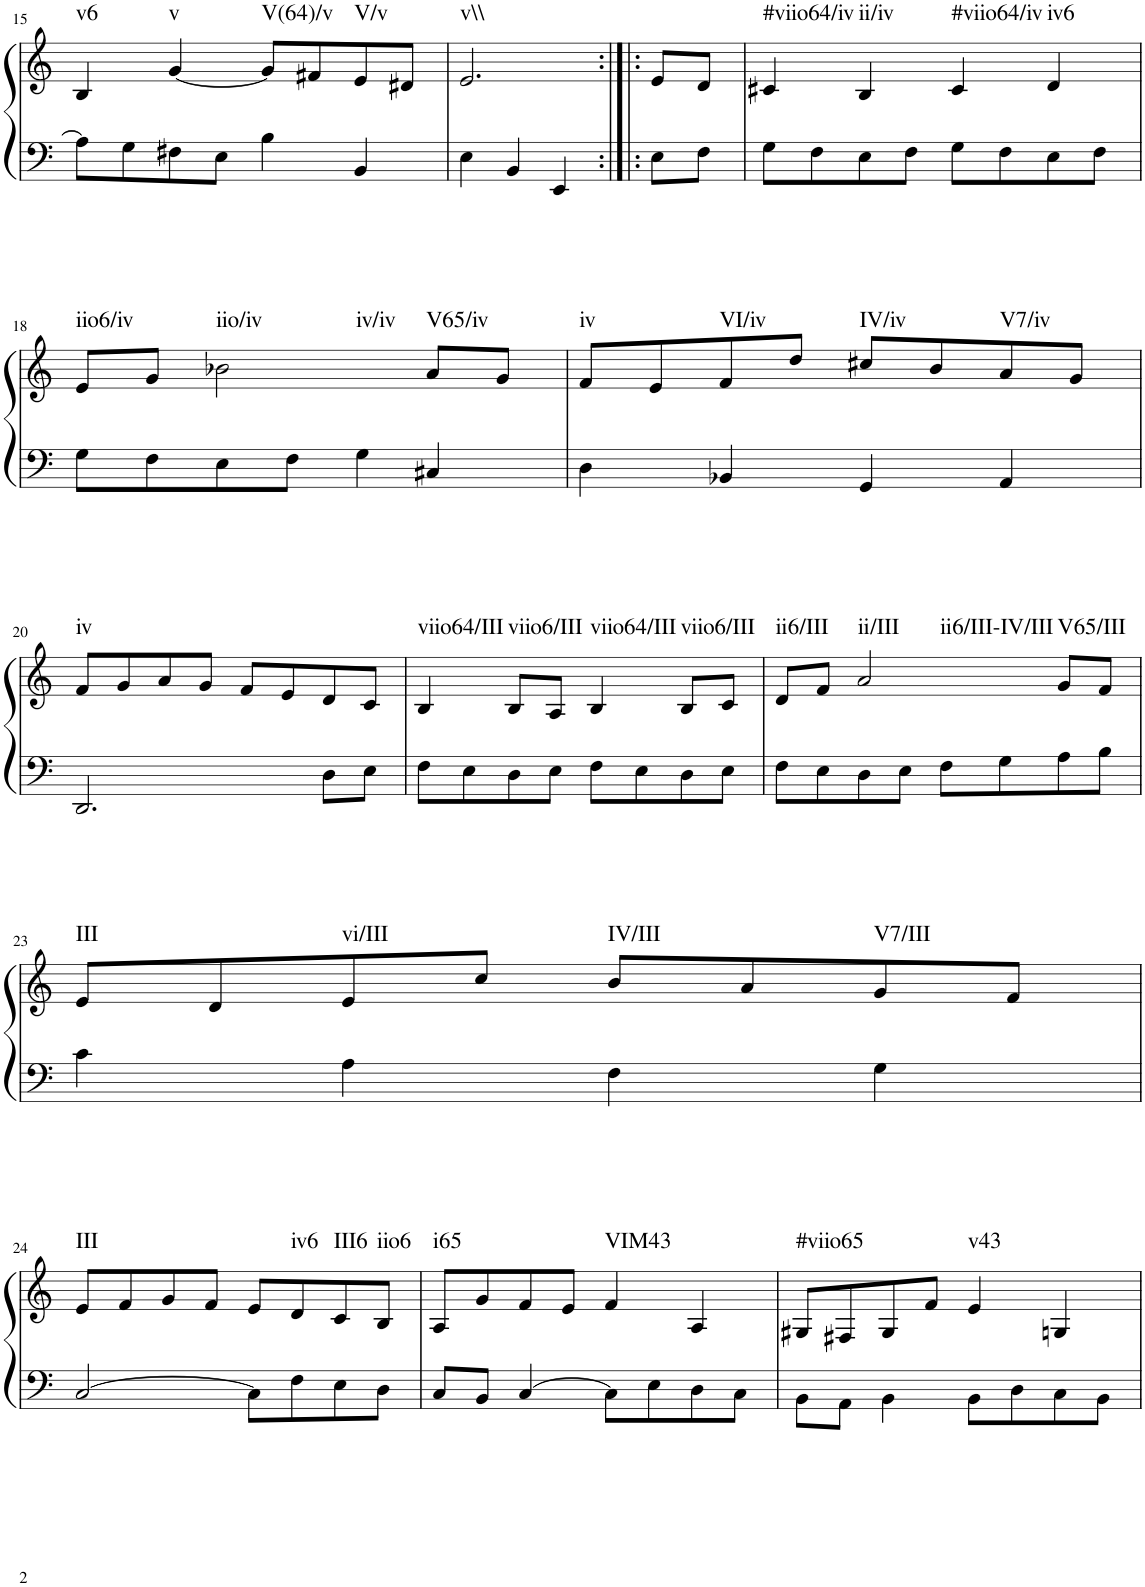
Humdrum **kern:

**kern	**kern	**harte
*part1	*part1	*part1
*staff2	*staff1	*
*I"unbenannt1	*	*
!!LO:PB:g=z
*clefF4	*clefG2	*
*k[]	*k[]	*
*M2/2	*M2/2	*
=15	=15	=15
!	!	!LO:H:kt=v6
8A\L]	4B/	N
8G\	.	.
!	!	!LO:H:kt=v
8F#X\	[4g/	N
8E\J	.	.
!	!	!LO:H:kt=V(64)/v
4B\	8g/L]	N
.	8f#X/	.
!	!	!LO:H:kt=V/v
4BB/	8e/	N
.	8d#X/J	.
=16	=16	=16
!	!	!LO:H:kt=v\\
4E\	2.e/	N
4BB/	.	.
4EE/	.	.
=16X1:|!|:	=16X1:|!|:	=16X1:|!|:
8E\L	8e/L	.
8F\J	8d/J	.
=17	=17	=17
!	!	!LO:H:kt=#viio64/iv
8G\L	4c#X/	N
8F\	.	.
!	!	!LO:H:kt=ii/iv
8E\	4B/	N
8F\J	.	.
!	!	!LO:H:kt=#viio64/iv
8G\L	4c#/	N
8F\	.	.
!	!	!LO:H:kt=iv6
8E\	4d/	N
8F\J	.	.
!!LO:LB:g=z
=18	=18	=18
!	!	!LO:H:kt=iio6/iv
8G\L	8e/L	N
8F\	8g/J	.
!	!	!LO:H:n=1:kt=iio/iv
!	!	!LO:H:n=2:kt=iv/iv
8E\	2b-X\	N N
8F\J	.	.
4G\	.	.
!	!	!LO:H:kt=V65/iv
4C#X/	8a/L	N
.	8g/J	.
=19	=19	=19
!	!	!LO:H:kt=iv
4D\	8f/L	N
.	8e/	.
!	!	!LO:H:kt=VI/iv
4BB-X/	8f/	N
.	8dd/J	.
!	!	!LO:H:kt=IV/iv
4GG/	8cc#X/L	N
.	8b/	.
!	!	!LO:H:kt=V7/iv
4AA/	8a/	N
.	8g/J	.
!!LO:LB:g=z
=20	=20	=20
!	!	!LO:H:kt=iv
2.DD/	8f/L	N
.	8g/	.
.	8a/	.
.	8g/J	.
.	8f/L	.
.	8e/	.
8D\L	8d/	.
8E\J	8c/J	.
=21	=21	=21
!	!	!LO:H:kt=viio64/III
8F\L	4B/	N
8E\	.	.
!	!	!LO:H:kt=viio6/III
8D\	8B/L	N
8E\J	8A/J	.
!	!	!LO:H:kt=viio64/III
8F\L	4B/	N
8E\	.	.
!	!	!LO:H:kt=viio6/III
8D\	8B/L	N
8E\J	8c/J	.
=22	=22	=22
!	!	!LO:H:kt=ii6/III
8F\L	8d/L	N
8E\	8f/J	.
!	!	!LO:H:n=1:kt=ii/III
!	!	!LO:H:n=2:kt=ii6/III-IV/III
8D\	2a/	N N
8E\J	.	.
8F\L	.	.
8G\	.	.
!	!	!LO:H:kt=V65/III
8A\	8g/L	N
8B\J	8f/J	.
!!LO:LB:g=z
=23	=23	=23
!	!	!LO:H:kt=III
4c\	8e/L	N
.	8d/	.
!	!	!LO:H:kt=vi/III
4A\	8e/	N
.	8cc/J	.
!	!	!LO:H:kt=IV/III
4F\	8b/L	N
.	8a/	.
!	!	!LO:H:kt=V7/III
4G\	8g/	N
.	8f/J	.
!!LO:LB:g=z
=24	=24	=24
!	!	!LO:H:kt=III
[2C/	8e/L	N
.	8f/	.
.	8g/	.
.	8f/J	.
8C\L]	8e/L	.
!	!	!LO:H:kt=iv6
8F\	8d/	N
!	!	!LO:H:kt=III6
8E\	8c/	N
!	!	!LO:H:kt=iio6
8D\J	8B/J	N
=25	=25	=25
!	!	!LO:H:kt=i65
8C/L	8A/L	N
8BB/J	8g/	.
[4C/	8f/	.
.	8e/J	.
!	!	!LO:H:kt=VIM43
8C\L]	4f/	N
8E\	.	.
8D\	4A/	.
8C\J	.	.
=26	=26	=26
!	!	!LO:H:kt=#viio65
8BB\L	8G#X/L	N
8AA\J	8F#X/	.
4BB\	8G#/	.
.	8f/J	.
!	!	!LO:H:kt=v43
8BB\L	4e/	N
8D\	.	.
8C\	4Gn/	.
8BB\J	.	.
=	=	=
*-	*-	*-
